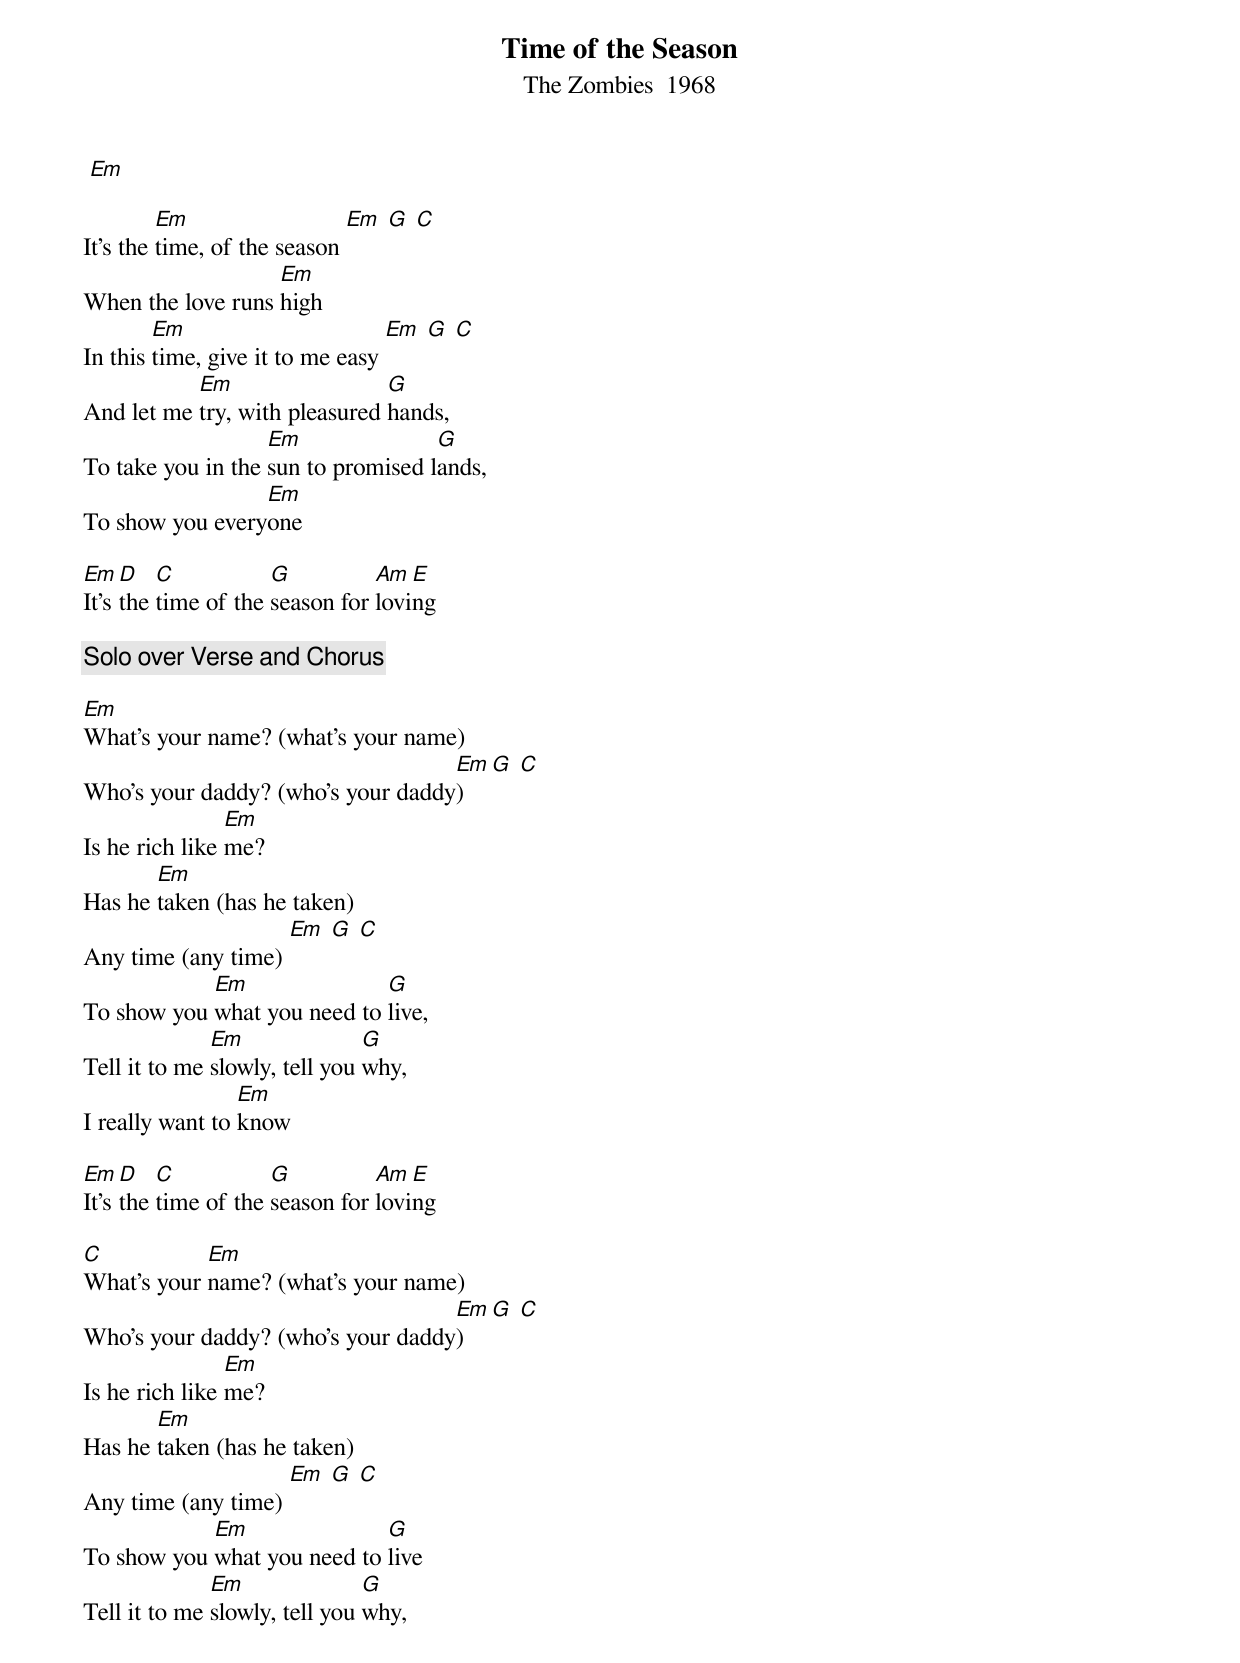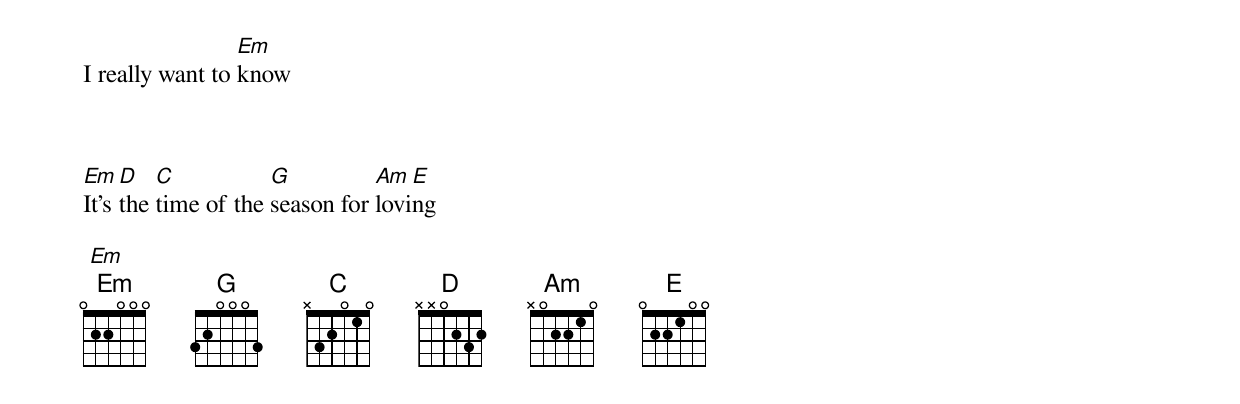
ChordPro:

{title: Time of the Season}
{subtitle: The Zombies  1968}


 [Em]

It's the [Em]time, of the season [Em] [G] [C]
When the love runs [Em]high
In this [Em]time, give it to me easy [Em] [G] [C]
And let me [Em]try, with pleasured [G]hands,
To take you in the [Em]sun to promised l[G]ands,
To show you every[Em]one

[Em]It's [D]the [C]time of the [G]season for [Am]lovi[E]ng

{c:Solo over Verse and Chorus}

[Em]What's your name? (what's your name)
Who's your daddy? (who's your daddy[Em]) [G] [C]
Is he rich like [Em]me?
Has he [Em]taken (has he taken)
Any time (any time) [Em] [G] [C]
To show you [Em]what you need to [G]live,
Tell it to me [Em]slowly, tell you [G]why,
I really want to [Em]know

[Em]It's [D]the [C]time of the [G]season for [Am]lovi[E]ng

[C]What's your [Em]name? (what's your name)
Who's your daddy? (who's your daddy[Em]) [G] [C]
Is he rich like [Em]me?
Has he [Em]taken (has he taken)
Any time (any time) [Em] [G] [C]
To show you [Em]what you need to [G]live
Tell it to me [Em]slowly, tell you [G]why,
I really want to [Em]know



[Em]It's [D]the [C]time of the [G]season for [Am]lovi[E]ng

 [Em]
